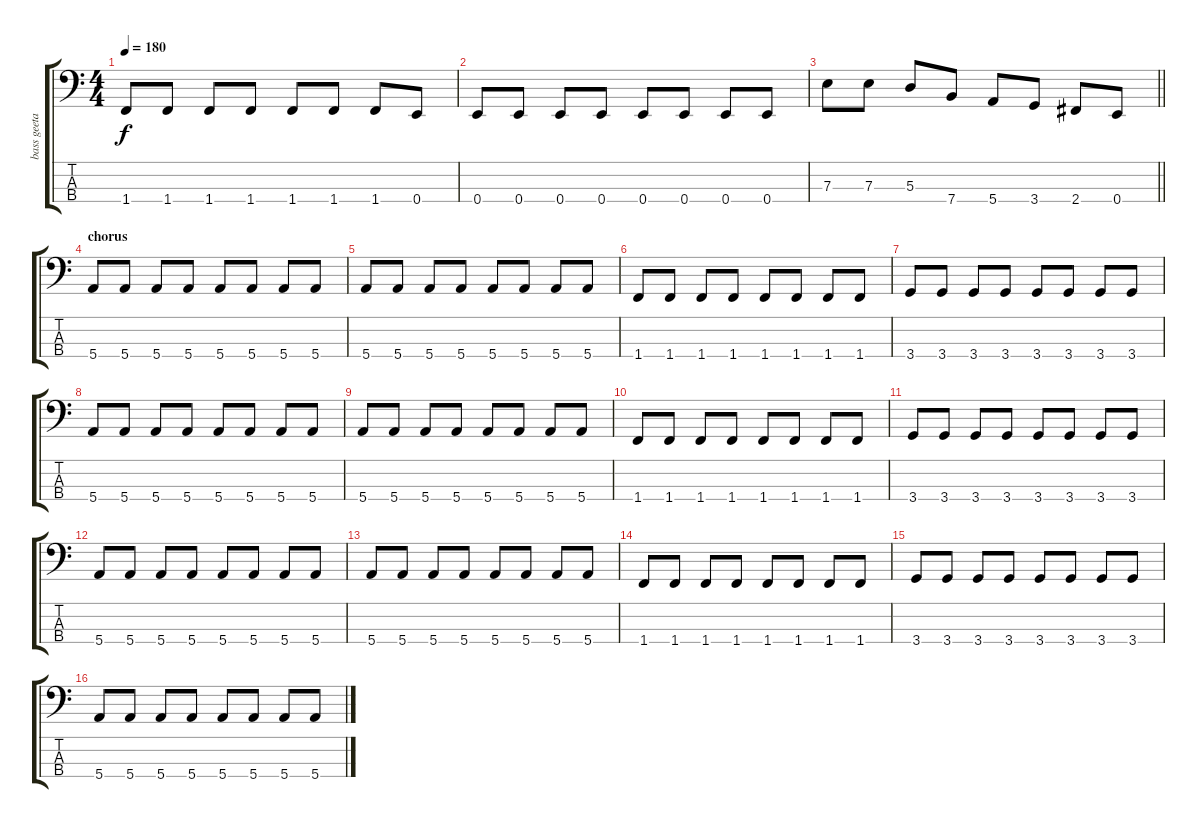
\track ("bass geetar" "bass geeta") {instrument electricbasspick}
\staff {score tabs}
\tuning (G2 D2 A1 E1) {hide}
\ts (4 4)
\tempo 180
\clef f4
\ks c
1.4.8{dy f} 1.4.8 1.4.8 1.4.8 1.4.8 1.4.8 1.4.8 0.4.8 |
0.4.8 0.4.8 0.4.8 0.4.8 0.4.8 0.4.8 0.4.8 0.4.8 |
\barLineRight lightlight
7.3.8 7.3.8 5.3.8 7.4.8 5.4.8 3.4.8 2.4.8 0.4.8 |
\section ("" "chorus")
5.4.8 5.4.8 5.4.8 5.4.8 5.4.8 5.4.8 5.4.8 5.4.8 |
5.4.8 5.4.8 5.4.8 5.4.8 5.4.8 5.4.8 5.4.8 5.4.8 |
1.4.8 1.4.8 1.4.8 1.4.8 1.4.8 1.4.8 1.4.8 1.4.8 |
3.4.8 3.4.8 3.4.8 3.4.8 3.4.8 3.4.8 3.4.8 3.4.8 |
5.4.8 5.4.8 5.4.8 5.4.8 5.4.8 5.4.8 5.4.8 5.4.8 |
5.4.8 5.4.8 5.4.8 5.4.8 5.4.8 5.4.8 5.4.8 5.4.8 |
1.4.8 1.4.8 1.4.8 1.4.8 1.4.8 1.4.8 1.4.8 1.4.8 |
3.4.8 3.4.8 3.4.8 3.4.8 3.4.8 3.4.8 3.4.8 3.4.8 |
5.4.8 5.4.8 5.4.8 5.4.8 5.4.8 5.4.8 5.4.8 5.4.8 |
5.4.8 5.4.8 5.4.8 5.4.8 5.4.8 5.4.8 5.4.8 5.4.8 |
1.4.8 1.4.8 1.4.8 1.4.8 1.4.8 1.4.8 1.4.8 1.4.8 |
3.4.8 3.4.8 3.4.8 3.4.8 3.4.8 3.4.8 3.4.8 3.4.8 |
5.4.8 5.4.8 5.4.8 5.4.8 5.4.8 5.4.8 5.4.8 5.4.8
